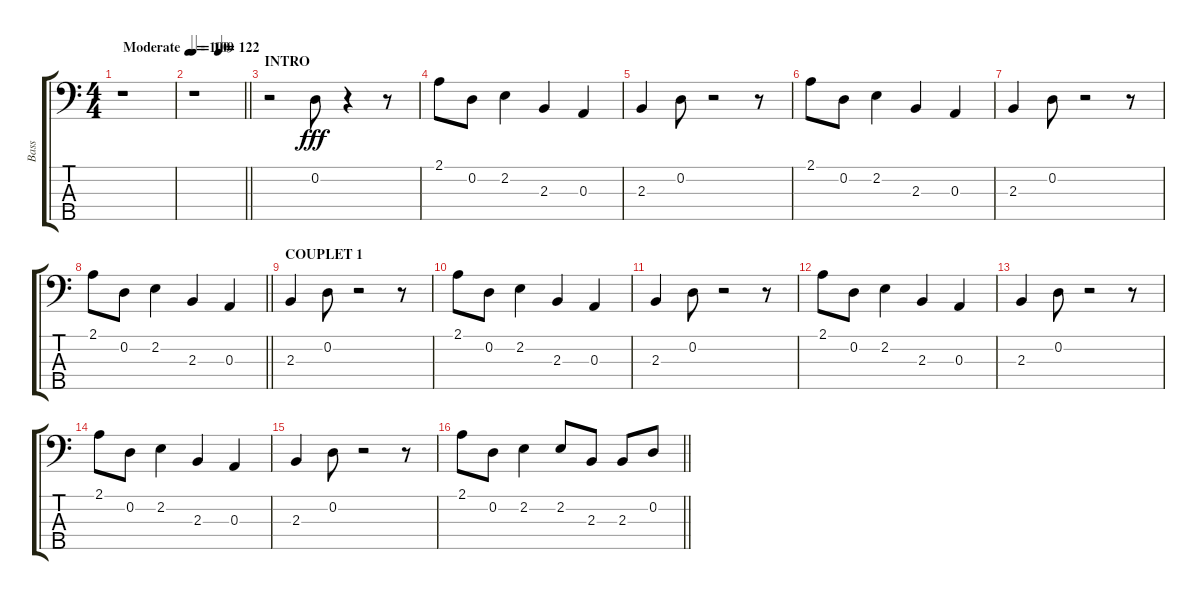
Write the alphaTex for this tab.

\track ("Bass" "Bass") {instrument fretlessbass}
\staff {score tabs}
\tuning (G2 D2 A1 E1 B0) {hide}
\ts (4 4)
\tempo (100 "Moderate")
\clef f4
\ks c
r.1{dy fff instrument fretlessbass} |
\tempo 109
\tempo (122 0.5)
\barLineRight lightlight
r.1 |
\section ("" "INTRO")
r.2 0.2.8 r.4 r.8 |
2.1.8 0.2.8 2.2.4 2.3.4 0.3.4 |
2.3.4 0.2.8 r.2 r.8 |
2.1.8 0.2.8 2.2.4 2.3.4 0.3.4 |
2.3.4 0.2.8 r.2 r.8 |
\barLineRight lightlight
2.1.8 0.2.8 2.2.4 2.3.4 0.3.4 |
\section ("" "COUPLET 1")
2.3.4 0.2.8 r.2 r.8 |
2.1.8 0.2.8 2.2.4 2.3.4 0.3.4 |
2.3.4 0.2.8 r.2 r.8 |
2.1.8 0.2.8 2.2.4 2.3.4 0.3.4 |
2.3.4 0.2.8 r.2 r.8 |
2.1.8 0.2.8 2.2.4 2.3.4 0.3.4 |
2.3.4 0.2.8 r.2 r.8 |
\barLineRight lightlight
2.1.8 0.2.8 2.2.4 2.2.8 2.3.8 2.3.8 0.2.8
